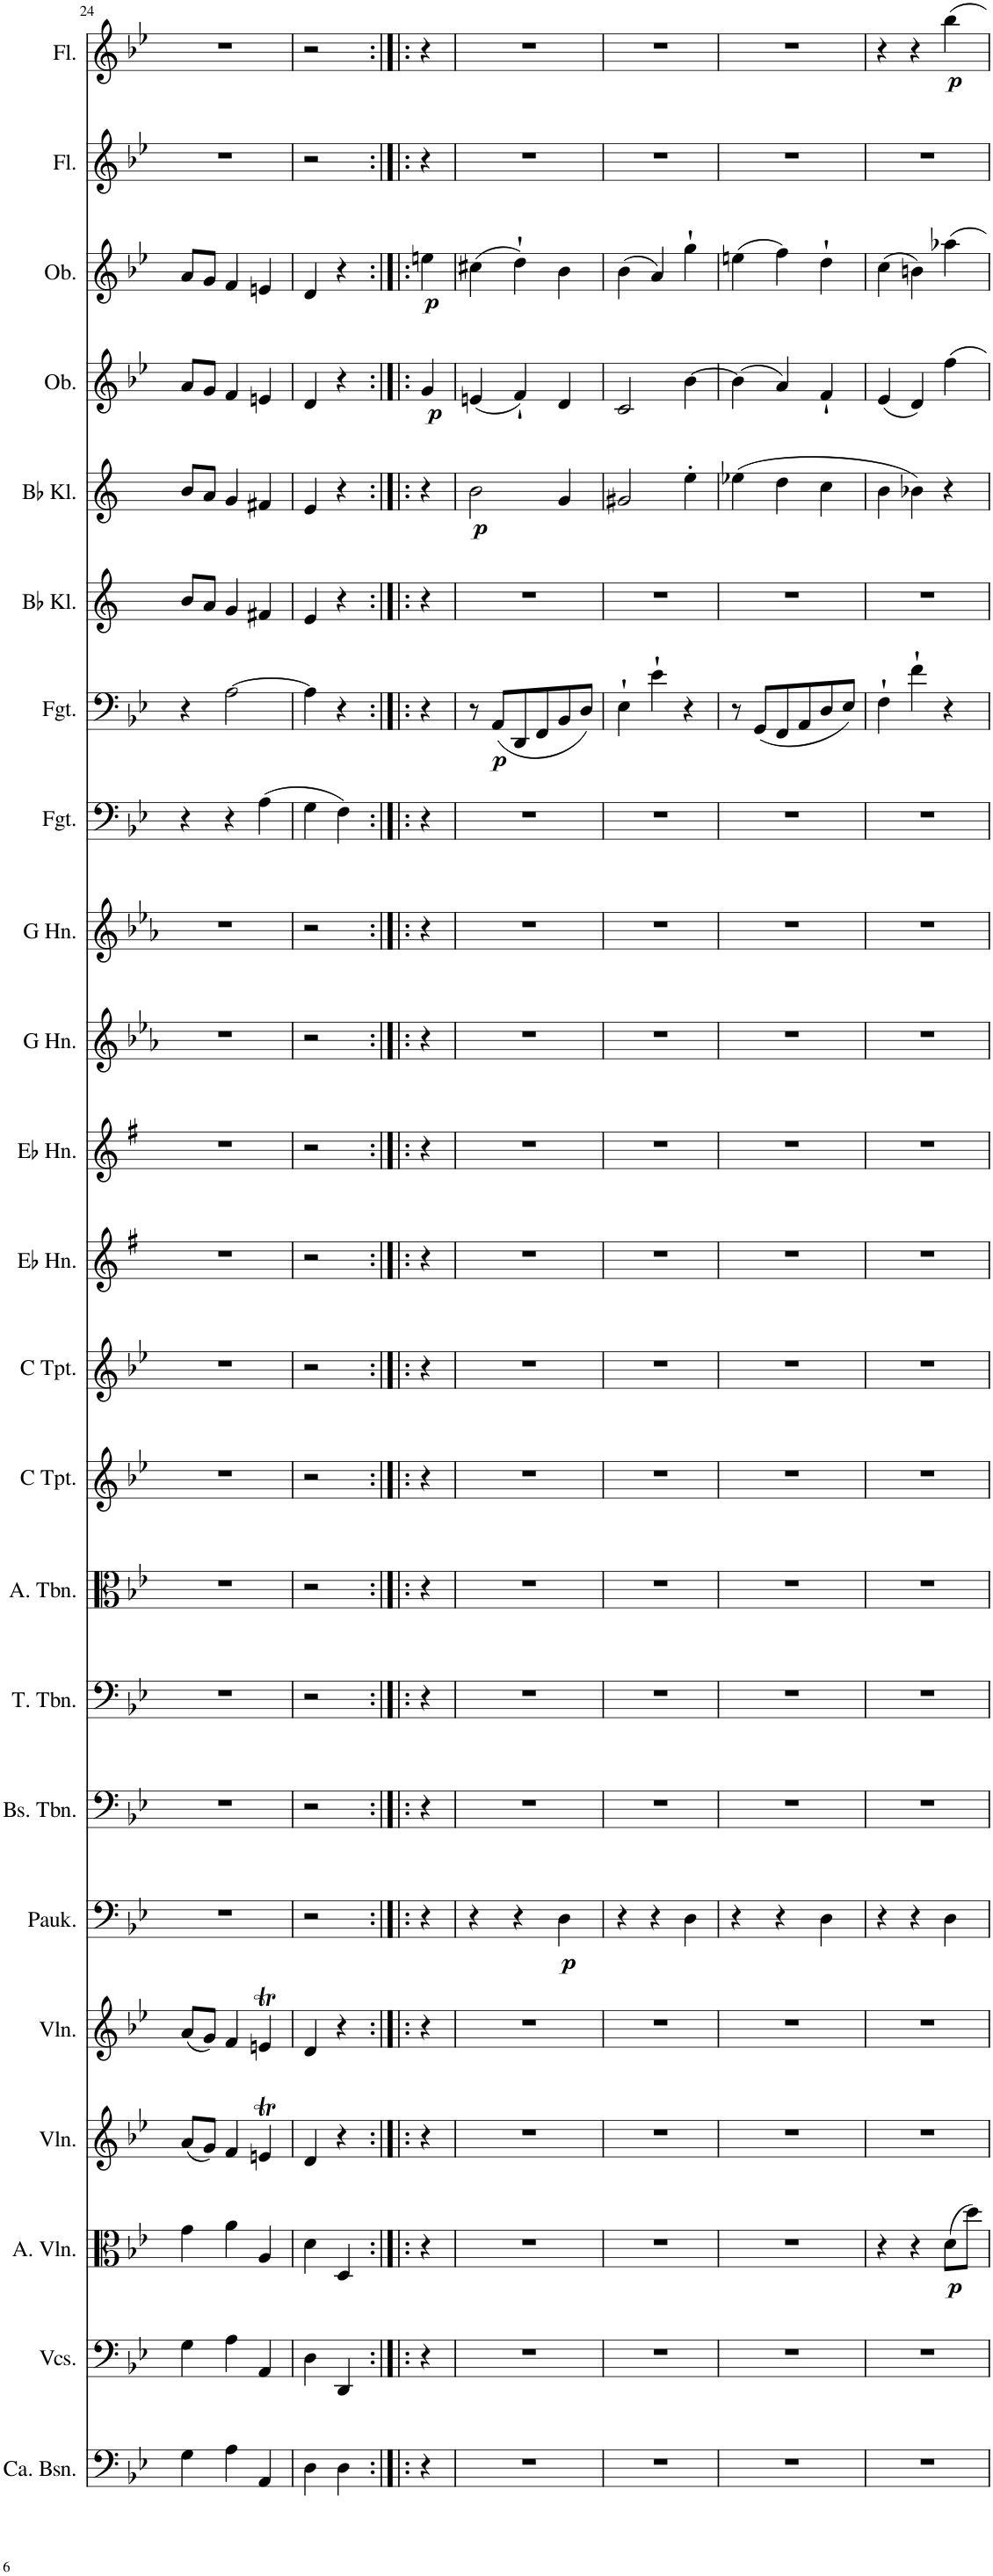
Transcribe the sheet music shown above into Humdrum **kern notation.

**kern	**kern	**kern	**dynam	**kern	**kern	**kern	**dynam	**kern	**kern	**kern	**kern	**kern	**kern	**kern	**kern	**kern	**kern	**kern	**dynam	**kern	**kern	**dynam	**kern	**dynam	**kern	**dynam	**kern	**kern	**dynam
*part23	*part22	*part21	*part21	*part20	*part19	*part18	*part18	*part17	*part16	*part15	*part14	*part13	*part12	*part11	*part10	*part9	*part8	*part7	*part7	*part6	*part5	*part5	*part4	*part4	*part3	*part3	*part2	*part1	*part1
*staff23	*staff22	*staff21	*staff21	*staff20	*staff19	*staff18	*staff18	*staff17	*staff16	*staff15	*staff14	*staff13	*staff12	*staff11	*staff10	*staff9	*staff8	*staff7	*staff7	*staff6	*staff5	*staff5	*staff4	*staff4	*staff3	*staff3	*staff2	*staff1	*staff1
*I"Contrabassen	*I"Violoncellos	*I"Altviolen	*	*I"Violen	*I"Violen	*I"Pauken	*	*I"Bas-trombone	*I"Tenor-trombone	*I"Alt-trombone	*I"Trompet in C	*I"Trompet in C	*I"Hoorn in Eb	*I"Hoorn in Eb	*I"Hoorn in G	*I"Hoorn in G	*I"Fagot	*I"Fagot	*	*I"Klarinet in Bb	*I"Klarinet in Bb	*	*I"Hobo	*	*I"Hobo	*	*I"Dwarsfluit	*I"Dwarsfluit	*
*I'Ca. Bsn.	*I'Vcs.	*I'A. Vln.	*	*I'Vln.	*I'Vln.	*I'Pauk.	*	*I'Bs. Tbn.	*I'T. Tbn.	*I'A. Tbn.	*	*	*	*	*	*	*I'Fgt.	*I'Fgt.	*	*	*	*	*	*	*	*	*	*	*
!!LO:PB:g=z
*clefF4	*clefF4	*clefC3	*	*clefG2	*clefG2	*clefF4	*	*clefF4	*clefF4	*clefC3	*clefG2	*clefG2	*clefG2	*clefG2	*clefG2	*clefG2	*clefF4	*clefF4	*	*clefG2	*clefG2	*	*clefG2	*	*clefG2	*	*clefG2	*clefG2	*
*Trd7c12	*	*	*	*	*	*	*	*	*	*	*Trd1c2	*Trd1c2	*Trd5c9	*Trd5c9	*Trd3c5	*Trd3c5	*	*	*	*Trd1c2	*Trd1c2	*	*	*	*	*	*	*	*
*k[b-e-]	*k[b-e-]	*k[b-e-]	*	*k[b-e-]	*k[b-e-]	*k[b-e-]	*	*k[b-e-]	*k[b-e-]	*k[b-e-]	*k[b-e-]	*k[b-e-]	*k[f#]	*k[f#]	*k[b-e-a-]	*k[b-e-a-]	*k[b-e-]	*k[b-e-]	*	*k[]	*k[]	*	*k[b-e-]	*	*k[b-e-]	*	*k[b-e-]	*k[b-e-]	*
*M3/4	*M3/4	*M3/4	*	*M3/4	*M3/4	*M3/4	*	*M3/4	*M3/4	*M3/4	*M3/4	*M3/4	*M3/4	*M3/4	*M3/4	*M3/4	*M3/4	*M3/4	*	*M3/4	*M3/4	*	*M3/4	*	*M3/4	*	*M3/4	*M3/4	*
=24	=24	=24	=24	=24	=24	=24	=24	=24	=24	=24	=24	=24	=24	=24	=24	=24	=24	=24	=24	=24	=24	=24	=24	=24	=24	=24	=24	=24	=24
4G\	4G\	4g\	.	(8a/L	(8a/L	2.r	.	2.r	2.r	2.r	2.r	2.r	2.r	2.r	2.r	2.r	4r	4r	.	8b/L	8b/L	.	8a/L	.	8a/L	.	2.r	2.r	.
.	.	.	.	8g/J)	8g/J)	.	.	.	.	.	.	.	.	.	.	.	.	.	.	8a/J	8a/J	.	8g/J	.	8g/J	.	.	.	.
4A\	4A\	4a\	.	4f/	4f/	.	.	.	.	.	.	.	.	.	.	.	4r	[2A\	.	4g/	4g/	.	4f/	.	4f/	.	.	.	.
4AA/	4AA/	4A/	.	4ent/	4ent/	.	.	.	.	.	.	.	.	.	.	.	(4A\	.	.	4f#X/	4f#X/	.	4en/	.	4en/	.	.	.	.
=25	=25	=25	=25	=25	=25	=25	=25	=25	=25	=25	=25	=25	=25	=25	=25	=25	=25	=25	=25	=25	=25	=25	=25	=25	=25	=25	=25	=25	=25
4D\	4D\	4d\	.	4d/	4d/	2r	.	2r	2r	2r	2r	2r	2r	2r	2r	2r	4G\	4A\]	.	4e/	4e/	.	4d/	.	4d/	.	2r	2r	.
4D\	4DD/	4D/	.	4r	4r	.	.	.	.	.	.	.	.	.	.	.	4F\)	4r	.	4r	4r	.	4r	.	4r	.	.	.	.
=26:|!|:	=26:|!|:	=26:|!|:	=26:|!|:	=26:|!|:	=26:|!|:	=26:|!|:	=26:|!|:	=26:|!|:	=26:|!|:	=26:|!|:	=26:|!|:	=26:|!|:	=26:|!|:	=26:|!|:	=26:|!|:	=26:|!|:	=26:|!|:	=26:|!|:	=26:|!|:	=26:|!|:	=26:|!|:	=26:|!|:	=26:|!|:	=26:|!|:	=26:|!|:	=26:|!|:	=26:|!|:	=26:|!|:	=26:|!|:
!	!	!	!	!	!	!	!	!	!	!	!	!	!	!	!	!	!	!	!	!	!	!	!	!LO:DY:b	!	!LO:DY:b	!	!	!
4r	4r	4r	.	4r	4r	4r	.	4r	4r	4r	4r	4r	4r	4r	4r	4r	4r	4r	.	4r	4r	.	4g/	p	4een\	p	4r	4r	.
=27	=27	=27	=27	=27	=27	=27	=27	=27	=27	=27	=27	=27	=27	=27	=27	=27	=27	=27	=27	=27	=27	=27	=27	=27	=27	=27	=27	=27	=27
!	!	!	!	!	!	!	!	!	!	!	!	!	!	!	!	!	!	!	!	!	!	!LO:DY:b	!	!	!	!	!	!	!
2.r	2.r	2.r	.	2.r	2.r	4r	.	2.r	2.r	2.r	2.r	2.r	2.r	2.r	2.r	2.r	2.r	8r	.	2.r	2b\	p	(4en/	.	(4cc#X\	.	2.r	2.r	.
!	!	!	!	!	!	!	!	!	!	!	!	!	!	!	!	!	!	!	!LO:DY:b	!	!	!	!	!	!	!	!	!	!
.	.	.	.	.	.	.	.	.	.	.	.	.	.	.	.	.	.	(8AA/L	p	.	.	.	.	.	.	.	.	.	.
.	.	.	.	.	.	4r	.	.	.	.	.	.	.	.	.	.	.	8DD/	.	.	.	.	4f`/)	.	4dd`\)	.	.	.	.
.	.	.	.	.	.	.	.	.	.	.	.	.	.	.	.	.	.	8FF/	.	.	.	.	.	.	.	.	.	.	.
!	!	!	!	!	!	!	!LO:DY:b	!	!	!	!	!	!	!	!	!	!	!	!	!	!	!	!	!	!	!	!	!	!
.	.	.	.	.	.	4D\	p	.	.	.	.	.	.	.	.	.	.	8BB-/	.	.	4g/	.	4d/	.	4b-\	.	.	.	.
.	.	.	.	.	.	.	.	.	.	.	.	.	.	.	.	.	.	8D/J)	.	.	.	.	.	.	.	.	.	.	.
=28	=28	=28	=28	=28	=28	=28	=28	=28	=28	=28	=28	=28	=28	=28	=28	=28	=28	=28	=28	=28	=28	=28	=28	=28	=28	=28	=28	=28	=28
2.r	2.r	2.r	.	2.r	2.r	4r	.	2.r	2.r	2.r	2.r	2.r	2.r	2.r	2.r	2.r	2.r	4E-`\	.	2.r	2g#X/	.	2c/	.	(4b-\	.	2.r	2.r	.
.	.	.	.	.	.	4r	.	.	.	.	.	.	.	.	.	.	.	4e-`\	.	.	.	.	.	.	4a/)	.	.	.	.
.	.	.	.	.	.	4D\	.	.	.	.	.	.	.	.	.	.	.	4r	.	.	4ee'\	.	[4b-\	.	4gg`\	.	.	.	.
=29	=29	=29	=29	=29	=29	=29	=29	=29	=29	=29	=29	=29	=29	=29	=29	=29	=29	=29	=29	=29	=29	=29	=29	=29	=29	=29	=29	=29	=29
2.r	2.r	2.r	.	2.r	2.r	4r	.	2.r	2.r	2.r	2.r	2.r	2.r	2.r	2.r	2.r	2.r	8r	.	2.r	(4ee-X\	.	(4b-\]	.	(4een\	.	2.r	2.r	.
.	.	.	.	.	.	.	.	.	.	.	.	.	.	.	.	.	.	(8GG/L	.	.	.	.	.	.	.	.	.	.	.
.	.	.	.	.	.	4r	.	.	.	.	.	.	.	.	.	.	.	8FF/	.	.	4dd\	.	4a/)	.	4ff\)	.	.	.	.
.	.	.	.	.	.	.	.	.	.	.	.	.	.	.	.	.	.	8AA/	.	.	.	.	.	.	.	.	.	.	.
.	.	.	.	.	.	4D\	.	.	.	.	.	.	.	.	.	.	.	8D/	.	.	4cc\	.	4f`/	.	4dd`\	.	.	.	.
.	.	.	.	.	.	.	.	.	.	.	.	.	.	.	.	.	.	8E-/J)	.	.	.	.	.	.	.	.	.	.	.
=30	=30	=30	=30	=30	=30	=30	=30	=30	=30	=30	=30	=30	=30	=30	=30	=30	=30	=30	=30	=30	=30	=30	=30	=30	=30	=30	=30	=30	=30
2.r	2.r	4r	.	2.r	2.r	4r	.	2.r	2.r	2.r	2.r	2.r	2.r	2.r	2.r	2.r	2.r	4F`\	.	2.r	4b\	.	(4e-/	.	(4cc\	.	2.r	4r	.
.	.	4r	.	.	.	4r	.	.	.	.	.	.	.	.	.	.	.	4f`\	.	.	4b-X\)	.	4d/)	.	4bn\)	.	.	4r	.
!	!	!	!LO:DY:b	!	!	!	!	!	!	!	!	!	!	!	!	!	!	!	!	!	!	!	!	!	!	!	!	!	!LO:DY:b
.	.	(8d\L	p	.	.	4D\	.	.	.	.	.	.	.	.	.	.	.	4r	.	.	4r	.	4ff\	.	4aa-X\	.	.	4bb-\	p
.	.	8dd\J)	.	.	.	.	.	.	.	.	.	.	.	.	.	.	.	.	.	.	.	.	.	.	.	.	.	.	.
=	=	=	=	=	=	=	=	=	=	=	=	=	=	=	=	=	=	=	=	=	=	=	=	=	=	=	=	=	=
*-	*-	*-	*-	*-	*-	*-	*-	*-	*-	*-	*-	*-	*-	*-	*-	*-	*-	*-	*-	*-	*-	*-	*-	*-	*-	*-	*-	*-	*-
